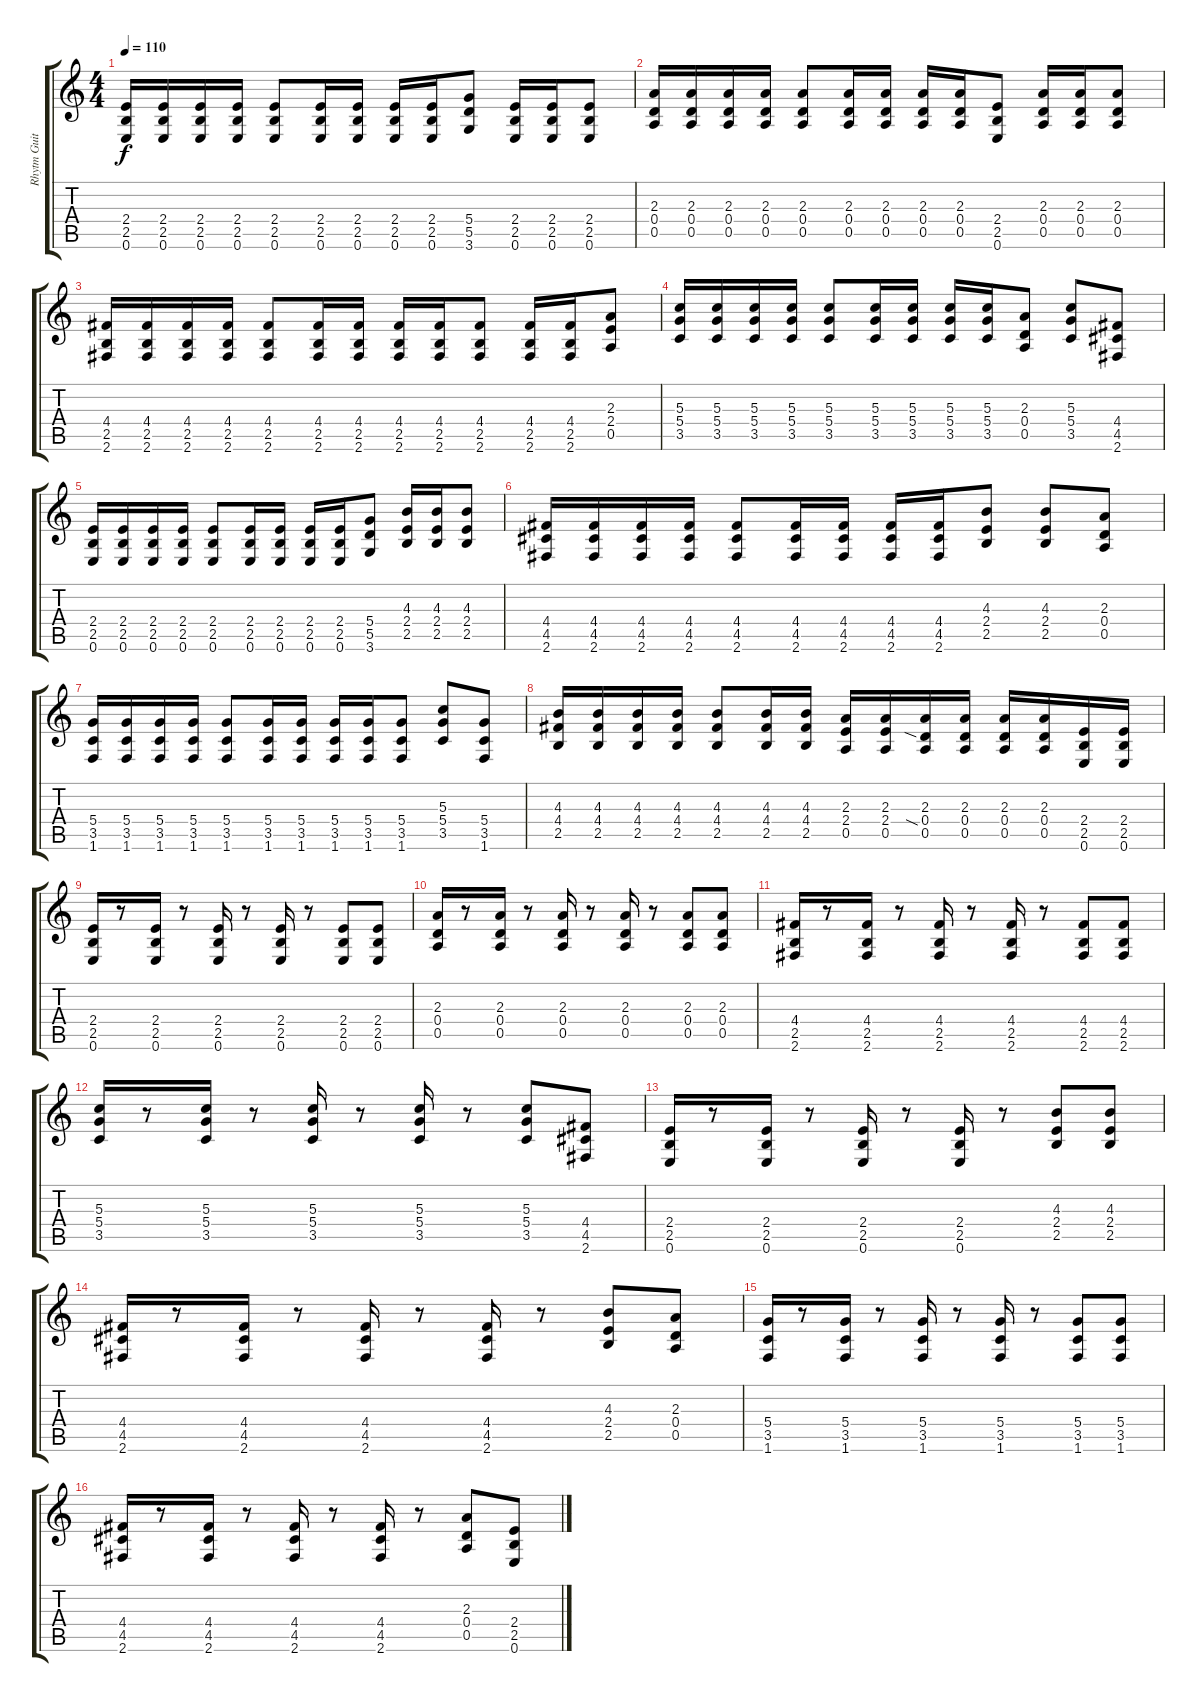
\track ("Rhytm Guitar" "Rhytm Guit") {instrument distortionguitar}
\staff {score tabs}
\tuning (E4 B3 G3 D3 A2 E2) {hide}
\ts (4 4)
\tempo 110
\clef g2
\ks c
(2.4 2.5 0.6).16{dy f} (2.4 2.5 0.6).16 (2.4 2.5 0.6).16 (2.4 2.5 0.6).16 (2.4 2.5 0.6).8 (2.4 2.5 0.6).16 (2.4 2.5 0.6).16 (2.4 2.5 0.6).16 (2.4 2.5 0.6).16 (5.4 5.5 3.6).8 (2.4 2.5 0.6).16 (2.4 2.5 0.6).16 (2.4 2.5 0.6).8 |
(2.3 0.4 0.5).16 (2.3 0.4 0.5).16 (2.3 0.4 0.5).16 (2.3 0.4 0.5).16 (2.3 0.4 0.5).8 (2.3 0.4 0.5).16 (2.3 0.4 0.5).16 (2.3 0.4 0.5).16 (2.3 0.4 0.5).16 (2.4 2.5 0.6).8 (2.3 0.4 0.5).16 (2.3 0.4 0.5).16 (2.3 0.4 0.5).8 |
(4.4 2.5 2.6).16 (4.4 2.5 2.6).16 (4.4 2.5 2.6).16 (4.4 2.5 2.6).16 (4.4 2.5 2.6).8 (4.4 2.5 2.6).16 (4.4 2.5 2.6).16 (4.4 2.5 2.6).16 (4.4 2.5 2.6).16 (4.4 2.5 2.6).8 (4.4 2.5 2.6).16 (4.4 2.5 2.6).16 (2.3 2.4 0.5).8 |
(5.3 5.4 3.5).16 (5.3 5.4 3.5).16 (5.3 5.4 3.5).16 (5.3 5.4 3.5).16 (5.3 5.4 3.5).8 (5.3 5.4 3.5).16 (5.3 5.4 3.5).16 (5.3 5.4 3.5).16 (5.3 5.4 3.5).16 (2.3 0.4 0.5).8 (5.3 5.4 3.5).8 (4.4 4.5 2.6).8 |
(2.4 2.5 0.6).16 (2.4 2.5 0.6).16 (2.4 2.5 0.6).16 (2.4 2.5 0.6).16 (2.4 2.5 0.6).8 (2.4 2.5 0.6).16 (2.4 2.5 0.6).16 (2.4 2.5 0.6).16 (2.4 2.5 0.6).16 (5.4 5.5 3.6).8 (4.3 2.4 2.5).16 (4.3 2.4 2.5).16 (4.3 2.4 2.5).8 |
(4.4 4.5 2.6).16 (4.4 4.5 2.6).16 (4.4 4.5 2.6).16 (4.4 4.5 2.6).16 (4.4 4.5 2.6).8 (4.4 4.5 2.6).16 (4.4 4.5 2.6).16 (4.4 4.5 2.6).16 (4.4 4.5 2.6).16 (4.3 2.4 2.5).8 (4.3 2.4 2.5).8 (2.3 0.4 0.5).8 |
(5.4 3.5 1.6).16 (5.4 3.5 1.6).16 (5.4 3.5 1.6).16 (5.4 3.5 1.6).16 (5.4 3.5 1.6).8 (5.4 3.5 1.6).16 (5.4 3.5 1.6).16 (5.4 3.5 1.6).16 (5.4 3.5 1.6).16 (5.4 3.5 1.6).8 (5.3 5.4 3.5).8 (5.4 3.5 1.6).8 |
(4.3 4.4 2.5).16 (4.3 4.4 2.5).16 (4.3 4.4 2.5).16 (4.3 4.4 2.5).16 (4.3 4.4 2.5).8 (4.3 4.4 2.5).16 (4.3 4.4 2.5).16 (2.3 2.4 0.5).16 (2.3 2.4 0.5).16 (2.3 0.4{sia} 0.5).16 (2.3 0.4 0.5).16 (2.3 0.4 0.5).16 (2.3 0.4 0.5).16 (2.4 2.5 0.6).16 (2.4 2.5 0.6).16 |
(2.4 2.5 0.6).16 r.8 (2.4 2.5 0.6).16 r.8 (2.4 2.5 0.6).16 r.8 (2.4 2.5 0.6).16 r.8 (2.4 2.5 0.6).8 (2.4 2.5 0.6).8 |
(2.3 0.4 0.5).16 r.8 (2.3 0.4 0.5).16 r.8 (2.3 0.4 0.5).16 r.8 (2.3 0.4 0.5).16 r.8 (2.3 0.4 0.5).8 (2.3 0.4 0.5).8 |
(4.4 2.5 2.6).16 r.8 (4.4 2.5 2.6).16 r.8 (4.4 2.5 2.6).16 r.8 (4.4 2.5 2.6).16 r.8 (4.4 2.5 2.6).8 (4.4 2.5 2.6).8 |
(5.3 5.4 3.5).16 r.8 (5.3 5.4 3.5).16 r.8 (5.3 5.4 3.5).16 r.8 (5.3 5.4 3.5).16 r.8 (5.3 5.4 3.5).8 (4.4 4.5 2.6).8 |
(2.4 2.5 0.6).16 r.8 (2.4 2.5 0.6).16 r.8 (2.4 2.5 0.6).16 r.8 (2.4 2.5 0.6).16 r.8 (4.3 2.4 2.5).8 (4.3 2.4 2.5).8 |
(4.4 4.5 2.6).16 r.8 (4.4 4.5 2.6).16 r.8 (4.4 4.5 2.6).16 r.8 (4.4 4.5 2.6).16 r.8 (4.3 2.4 2.5).8 (2.3 0.4 0.5).8 |
(5.4 3.5 1.6).16 r.8 (5.4 3.5 1.6).16 r.8 (5.4 3.5 1.6).16 r.8 (5.4 3.5 1.6).16 r.8 (5.4 3.5 1.6).8 (5.4 3.5 1.6).8 |
(4.4 4.5 2.6).16 r.8 (4.4 4.5 2.6).16 r.8 (4.4 4.5 2.6).16 r.8 (4.4 4.5 2.6).16 r.8 (2.3 0.4 0.5).8 (2.4 2.5 0.6).8
